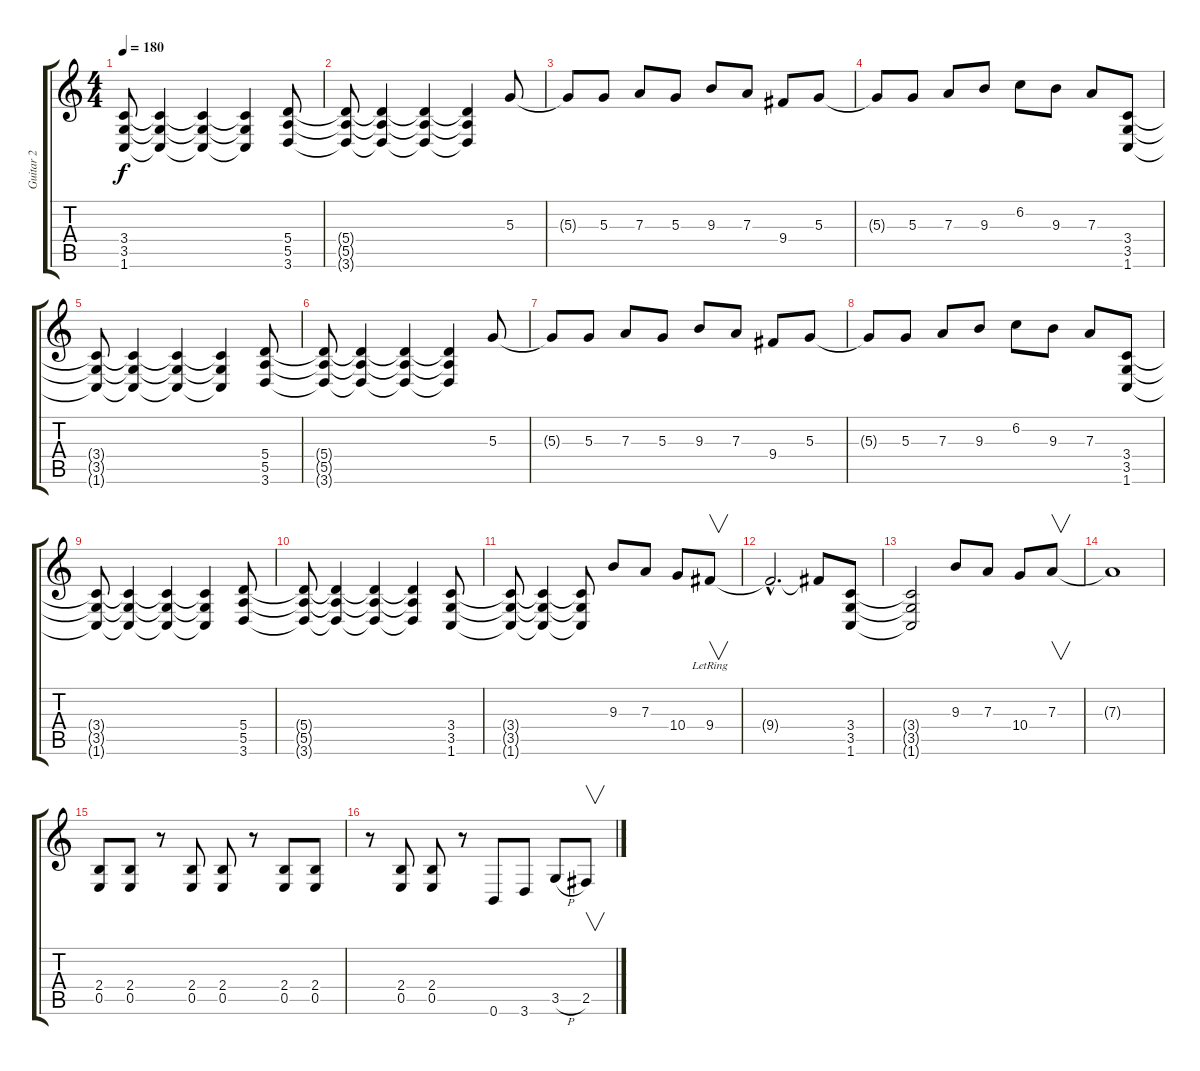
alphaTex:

\track ("Guitar 2" "Guitar 2") {instrument distortionguitar}
\staff {score tabs}
\tuning (B3 Gb3 D3 A2 E2 B1) {hide}
\ts (4 4)
\tempo 180
\clef g2
\ks c
(3.4{t} 3.5{t} 1.6{t}).8{dy f} (3.4{t} 3.5{t} 1.6{t}).4 (3.4{t} 3.5{t} 1.6{t}).4 (3.4{t} 3.5{t} 1.6{t}).4 (5.4 5.5 3.6).8 |
(5.4{t} 5.5{t} 3.6{t}).8 (5.4{t} 5.5{t} 3.6{t}).4 (5.4{t} 5.5{t} 3.6{t}).4 (5.4{t} 5.5{t} 3.6{t}).4 5.3.8 |
5.3{t}.8 5.3.8 7.3.8 5.3.8 9.3.8 7.3.8 9.4.8 5.3.8 |
5.3{t}.8 5.3.8 7.3.8 9.3.8 6.2.8 9.3.8 7.3.8 (3.4 3.5 1.6).8 |
(3.4{t} 3.5{t} 1.6{t}).8 (3.4{t} 3.5{t} 1.6{t}).4 (3.4{t} 3.5{t} 1.6{t}).4 (3.4{t} 3.5{t} 1.6{t}).4 (5.4 5.5 3.6).8 |
(5.4{t} 5.5{t} 3.6{t}).8 (5.4{t} 5.5{t} 3.6{t}).4 (5.4{t} 5.5{t} 3.6{t}).4 (5.4{t} 5.5{t} 3.6{t}).4 5.3.8 |
5.3{t}.8 5.3.8 7.3.8 5.3.8 9.3.8 7.3.8 9.4.8 5.3.8 |
5.3{t}.8 5.3.8 7.3.8 9.3.8 6.2.8 9.3.8 7.3.8 (3.4 3.5 1.6).8 |
(3.4{t} 3.5{t} 1.6{t}).8 (3.4{t} 3.5{t} 1.6{t}).4 (3.4{t} 3.5{t} 1.6{t}).4 (3.4{t} 3.5{t} 1.6{t}).4 (5.4 5.5 3.6).8 |
(5.4{t} 5.5{t} 3.6{t}).8 (5.4{t} 5.5{t} 3.6{t}).4 (5.4{t} 5.5{t} 3.6{t}).4 (5.4{t} 5.5{t} 3.6{t}).4 (3.4 3.5 1.6).8 |
(3.4{t} 3.5{t} 1.6{t}).8 (3.4{t} 3.5{t} 1.6{t}).4 (3.4{t} 3.5{t} 1.6{t}).8 9.3.8 7.3.8 10.4.8 9.4{lr}.8{v} |
9.4{hac t}.2{d} 9.4{t}.8 (3.4 3.5 1.6).8 |
(3.4{t} 3.5{t} 1.6{t}).2 9.3.8 7.3.8 10.4.8 7.3.8{v} |
7.3{t}.1 |
(2.4 0.5).8 (2.4 0.5).8 r.8 (2.4 0.5).8 (2.4 0.5).8 r.8 (2.4 0.5).8 (2.4 0.5).8 |
r.8 (2.4 0.5).8 (2.4 0.5).8 r.8 0.6.8 3.6.8 3.5{h}.8 2.5.8{v}
